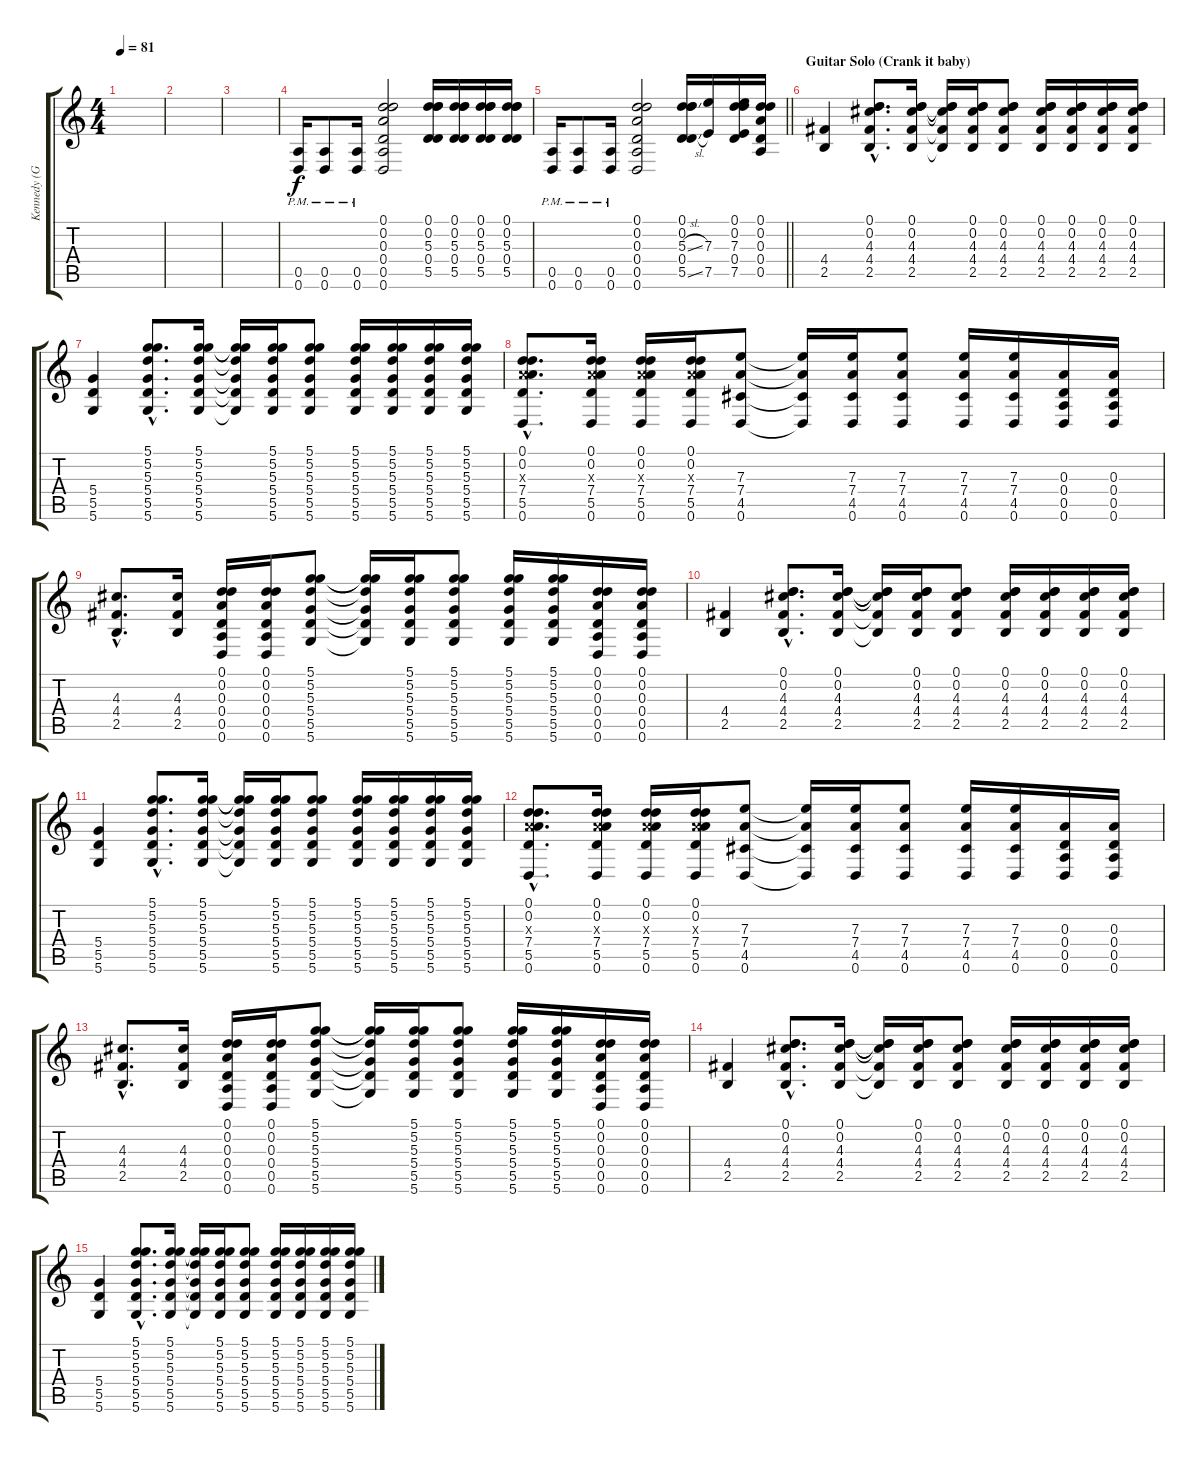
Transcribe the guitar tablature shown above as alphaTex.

\track ("Kennedy (Guitar 2)" "Kennedy (G") {instrument distortionguitar}
\staff {score tabs}
\tuning (D4 D4 A3 D3 A2 D2) {hide}
\ts (4 4)
\tempo 81
\clef g2
\ks c
|
|
|
(0.5{pm} 0.6{pm}).16 (0.5{pm} 0.6{pm}).8 (0.5{pm} 0.6{pm}).16 (0.1 0.2 0.3 0.4 0.5 0.6).2 (0.1 0.2 5.3 0.4 5.5).16 (0.1 0.2 5.3 0.4 5.5).16 (0.1 0.2 5.3 0.4 5.5).16 (0.1 0.2 5.3 0.4 5.5).16 |
\barLineRight lightlight
(0.5{pm} 0.6{pm}).16 (0.5{pm} 0.6{pm}).8 (0.5{pm} 0.6{pm}).16 (0.1 0.2 0.3 0.4 0.5 0.6).2 (0.1 0.2 5.3{sl} 0.4 5.5{sl}).16 (7.3 7.5).16 (0.1 0.2 7.3 0.4 7.5).16 (0.1 0.2 0.3 0.4 0.5).16 |
\section ("" "Guitar Solo (Crank it baby)")
(4.4 2.5).4 (0.1{hac} 0.2{hac} 4.3{hac} 4.4{hac} 2.5{hac}).8{d} (0.1 0.2 4.3 4.4 2.5).16 (0.1{t} 0.2{t} 4.3{t} 4.4{t} 2.5{t}).16 (0.1 0.2 4.3 4.4 2.5).16 (0.1 0.2 4.3 4.4 2.5).8 (0.1 0.2 4.3 4.4 2.5).16 (0.1 0.2 4.3 4.4 2.5).16 (0.1 0.2 4.3 4.4 2.5).16 (0.1 0.2 4.3 4.4 2.5).16 |
(5.4 5.5 5.6).4 (5.1{hac} 5.2{hac} 5.3{hac} 5.4{hac} 5.5{hac} 5.6{hac}).8{d} (5.1 5.2 5.3 5.4 5.5 5.6).16 (5.1{t} 5.2{t} 5.3{t} 5.4{t} 5.5{t} 5.6{t}).16 (5.1 5.2 5.3 5.4 5.5 5.6).16 (5.1 5.2 5.3 5.4 5.5 5.6).8 (5.1 5.2 5.3 5.4 5.5 5.6).16 (5.1 5.2 5.3 5.4 5.5 5.6).16 (5.1 5.2 5.3 5.4 5.5 5.6).16 (5.1 5.2 5.3 5.4 5.5 5.6).16 |
(0.1{hac} 0.2{hac} 0.3{hac x} 7.4{hac} 5.5{hac} 0.6{hac}).8{d} (0.1 0.2 0.3{x} 7.4 5.5 0.6).16 (0.1 0.2 0.3{x} 7.4 5.5 0.6).16 (0.1 0.2 0.3{x} 7.4 5.5 0.6).16 (7.3 7.4 4.5 0.6).8 (7.3{t} 7.4{t} 4.5{t} 0.6{t}).16 (7.3 7.4 4.5 0.6).16 (7.3 7.4 4.5 0.6).8 (7.3 7.4 4.5 0.6).16 (7.3 7.4 4.5 0.6).16 (0.3 0.4 0.5 0.6).16 (0.3 0.4 0.5 0.6).16 |
(4.3{hac} 4.4{hac} 2.5{hac}).8{d} (4.3 4.4 2.5).16 (0.1 0.2 0.3 0.4 0.5 0.6).16 (0.1 0.2 0.3 0.4 0.5 0.6).16 (5.1 5.2 5.3 5.4 5.5 5.6).8 (5.1{t} 5.2{t} 5.3{t} 5.4{t} 5.5{t} 5.6{t}).16 (5.1 5.2 5.3 5.4 5.5 5.6).16 (5.1 5.2 5.3 5.4 5.5 5.6).8 (5.1 5.2 5.3 5.4 5.5 5.6).16 (5.1 5.2 5.3 5.4 5.5 5.6).16 (0.1 0.2 0.3 0.4 0.5 0.6).16 (0.1 0.2 0.3 0.4 0.5 0.6).16 |
(4.4 2.5).4 (0.1{hac} 0.2{hac} 4.3{hac} 4.4{hac} 2.5{hac}).8{d} (0.1 0.2 4.3 4.4 2.5).16 (0.1{t} 0.2{t} 4.3{t} 4.4{t} 2.5{t}).16 (0.1 0.2 4.3 4.4 2.5).16 (0.1 0.2 4.3 4.4 2.5).8 (0.1 0.2 4.3 4.4 2.5).16 (0.1 0.2 4.3 4.4 2.5).16 (0.1 0.2 4.3 4.4 2.5).16 (0.1 0.2 4.3 4.4 2.5).16 |
(5.4 5.5 5.6).4 (5.1{hac} 5.2{hac} 5.3{hac} 5.4{hac} 5.5{hac} 5.6{hac}).8{d} (5.1 5.2 5.3 5.4 5.5 5.6).16 (5.1{t} 5.2{t} 5.3{t} 5.4{t} 5.5{t} 5.6{t}).16 (5.1 5.2 5.3 5.4 5.5 5.6).16 (5.1 5.2 5.3 5.4 5.5 5.6).8 (5.1 5.2 5.3 5.4 5.5 5.6).16 (5.1 5.2 5.3 5.4 5.5 5.6).16 (5.1 5.2 5.3 5.4 5.5 5.6).16 (5.1 5.2 5.3 5.4 5.5 5.6).16 |
(0.1{hac} 0.2{hac} 0.3{hac x} 7.4{hac} 5.5{hac} 0.6{hac}).8{d} (0.1 0.2 0.3{x} 7.4 5.5 0.6).16 (0.1 0.2 0.3{x} 7.4 5.5 0.6).16 (0.1 0.2 0.3{x} 7.4 5.5 0.6).16 (7.3 7.4 4.5 0.6).8 (7.3{t} 7.4{t} 4.5{t} 0.6{t}).16 (7.3 7.4 4.5 0.6).16 (7.3 7.4 4.5 0.6).8 (7.3 7.4 4.5 0.6).16 (7.3 7.4 4.5 0.6).16 (0.3 0.4 0.5 0.6).16 (0.3 0.4 0.5 0.6).16 |
(4.3{hac} 4.4{hac} 2.5{hac}).8{d} (4.3 4.4 2.5).16 (0.1 0.2 0.3 0.4 0.5 0.6).16 (0.1 0.2 0.3 0.4 0.5 0.6).16 (5.1 5.2 5.3 5.4 5.5 5.6).8 (5.1{t} 5.2{t} 5.3{t} 5.4{t} 5.5{t} 5.6{t}).16 (5.1 5.2 5.3 5.4 5.5 5.6).16 (5.1 5.2 5.3 5.4 5.5 5.6).8 (5.1 5.2 5.3 5.4 5.5 5.6).16 (5.1 5.2 5.3 5.4 5.5 5.6).16 (0.1 0.2 0.3 0.4 0.5 0.6).16 (0.1 0.2 0.3 0.4 0.5 0.6).16 |
(4.4 2.5).4 (0.1{hac} 0.2{hac} 4.3{hac} 4.4{hac} 2.5{hac}).8{d} (0.1 0.2 4.3 4.4 2.5).16 (0.1{t} 0.2{t} 4.3{t} 4.4{t} 2.5{t}).16 (0.1 0.2 4.3 4.4 2.5).16 (0.1 0.2 4.3 4.4 2.5).8 (0.1 0.2 4.3 4.4 2.5).16 (0.1 0.2 4.3 4.4 2.5).16 (0.1 0.2 4.3 4.4 2.5).16 (0.1 0.2 4.3 4.4 2.5).16 |
(5.4 5.5 5.6).4 (5.1{hac} 5.2{hac} 5.3{hac} 5.4{hac} 5.5{hac} 5.6{hac}).8{d} (5.1 5.2 5.3 5.4 5.5 5.6).16 (5.1{t} 5.2{t} 5.3{t} 5.4{t} 5.5{t} 5.6{t}).16 (5.1 5.2 5.3 5.4 5.5 5.6).16 (5.1 5.2 5.3 5.4 5.5 5.6).8 (5.1 5.2 5.3 5.4 5.5 5.6).16 (5.1 5.2 5.3 5.4 5.5 5.6).16 (5.1 5.2 5.3 5.4 5.5 5.6).16 (5.1 5.2 5.3 5.4 5.5 5.6).16
